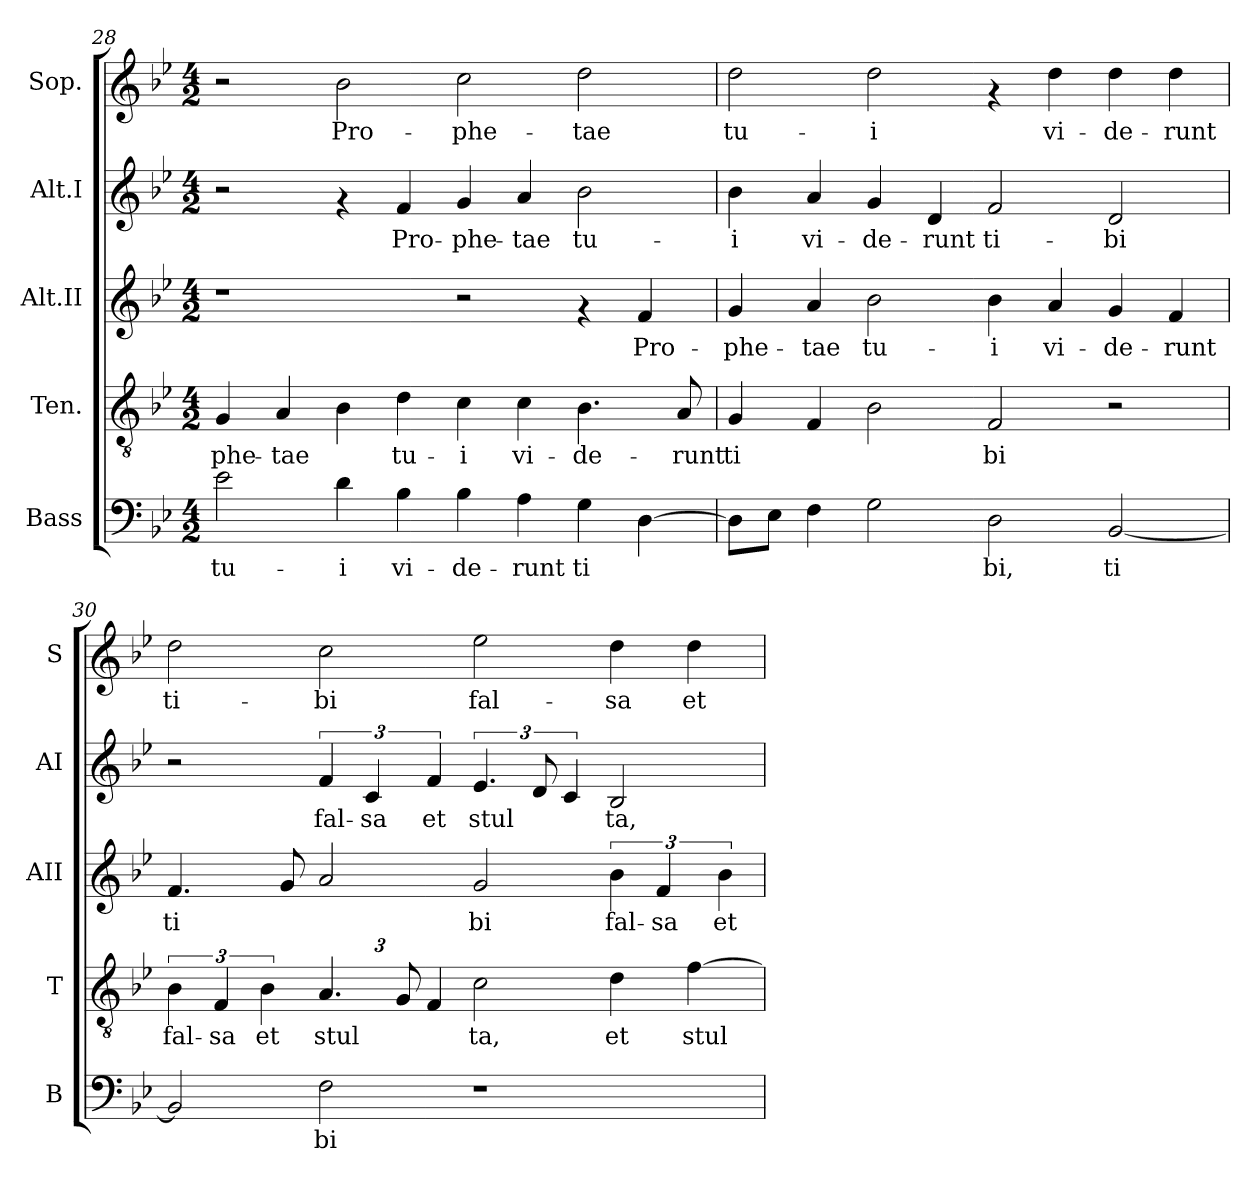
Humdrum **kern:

**kern	**text	**kern	**text	**kern	**text	**kern	**text	**kern	**text
*part5	*part5	*part4	*part4	*part3	*part3	*part2	*part2	*part1	*part1
*staff5	*staff5	*staff4	*staff4	*staff3	*staff3	*staff2	*staff2	*staff1	*staff1
*I"Bass	*	*I"Ten.	*	*I"Alt.II	*	*I"Alt.I	*	*I"Sop.	*
*I'B	*	*I'T	*	*I'AII	*	*I'AI	*	*I'S	*
*clefF4	*	*clefGv2	*	*clefG2	*	*clefG2	*	*clefG2	*
*k[b-e-]	*	*k[b-e-]	*	*k[b-e-]	*	*k[b-e-]	*	*k[b-e-]	*
*B-:	*	*B-:	*	*B-:	*	*B-:	*	*B-:	*
*M4/2	*	*M4/2	*	*M4/2	*	*M4/2	*	*M4/2	*
=28	=28	=28	=28	=28	=28	=28	=28	=28	=28
!	!LO:LY:b:cj	!	!LO:LY:b:cj	!	!	!	!	!	!
2e-\	tu-	4G/	-phe-	1r	.	2r	.	2r	.
!	!	!	!LO:LY:b:cj	!	!	!	!	!	!
.	.	4A/	-tae	.	.	.	.	.	.
!	!LO:LY:b:cj	!	!LO:LY:b:cj	!	!	!	!	!	!LO:LY:b:cj
4d\	-i	4B-\	.	.	.	4rf	.	2b-\	Pro-
!	!LO:LY:b:cj	!	!LO:LY:b:cj	!	!	!	!LO:LY:b:cj	!	!
4B-\	vi-	4d\	tu-	.	.	4f/	-Pro-	.	.
!	!LO:LY:b:cj	!	!LO:LY:b:cj	!	!	!	!LO:LY:b:cj	!	!LO:LY:b:cj
4B-\	-de-	4c\	-i	2r	.	4g/	-phe-	2cc\	-phe-
!	!LO:LY:b:cj	!	!LO:LY:b:cj	!	!	!	!LO:LY:b:cj	!	!
4A\	-runt	4c\	vi-	.	.	4a/	-tae	.	.
!	!LO:LY:b:cj	!	!LO:LY:b:cj	!	!	!	!LO:LY:b:cj	!	!LO:LY:b:cj
4G\	ti-	4.B-\	-de-	4rf	.	2b-\	tu-	2dd\	-tae
!	!LO:LY:b:cj	!	!	!	!LO:LY:b:cj	!	!	!	!
[>4D\	--	.	.	4f/	Pro-	.	.	.	.
!	!	!	!LO:LY:b:cj	!	!	!	!	!	!
.	.	8A/	-runt	.	.	.	.	.	.
=29	=29	=29	=29	=29	=29	=29	=29	=29	=29
!	!LO:LY:b:cj	!	!LO:LY:b:cj	!	!LO:LY:b:cj	!	!LO:LY:b:cj	!	!LO:LY:b:cj
8D\L]	--	4G/	ti-	4g/	-phe-	4b-\	-i	2dd\	tu-
!	!LO:LY:b:cj	!	!	!	!	!	!	!	!
8E-\J	--	.	.	.	.	.	.	.	.
!	!LO:LY:b:cj	!	!LO:LY:b:cj	!	!LO:LY:b:cj	!	!LO:LY:b:cj	!	!
4F\	--	4F/	--	4a/	-tae	4a/	vi-	.	.
!	!LO:LY:b:cj	!	!LO:LY:b:cj	!	!LO:LY:b:cj	!	!LO:LY:b:cj	!	!LO:LY:b:cj
2G\	--	2B-\	--	2b-\	tu-	4g/	-de-	2dd\	-i
!	!	!	!	!	!	!	!LO:LY:b:cj	!	!
.	.	.	.	.	.	4d/	-runt	.	.
!	!LO:LY:b:cj	!	!LO:LY:b:cj	!	!LO:LY:b:cj	!	!LO:LY:b:cj	!	!
2D\	-bi,	2F/	-bi	4b-\	-i	2f/	ti-	4rf	.
!	!	!	!	!	!LO:LY:b:cj	!	!	!	!LO:LY:b:cj
.	.	.	.	4a/	vi-	.	.	4dd\	vi-
!	!LO:LY:b:cj	!	!	!	!LO:LY:b:cj	!	!LO:LY:b:cj	!	!LO:LY:b:cj
[>2BB-/	ti-	2r	.	4g/	-de-	2d/	-bi	4dd\	-de-
!	!	!	!	!	!LO:LY:b:cj	!	!	!	!LO:LY:b:cj
.	.	.	.	4f/	-runt	.	.	4dd\	-runt
!!LO:PB:g=z
=30	=30	=30	=30	=30	=30	=30	=30	=30	=30
!	!LO:LY:b:cj	!	!LO:LY:b:cj	!	!LO:LY:b:cj	!	!	!	!LO:LY:b:cj
2BB-/]	--	6B-\	fal-	4.f/	ti-	2r	.	2dd\	ti-
*	*	*Xbrackettup	*	*	*	*	*	*	*
!	!	!	!LO:LY:b:cj	!	!	!	!	!	!
.	.	6F/	sa	.	.	.	.	.	.
!	!	!	!LO:LY:b:cj	!	!	!	!	!	!
.	.	6B-\	-et	.	.	.	.	.	.
!	!	!	!	!	!LO:LY:b:cj	!	!	!	!
.	.	.	.	8g/	--	.	.	.	.
!	!LO:LY:b:cj	!	!LO:LY:b:cj	!	!LO:LY:b:cj	!	!LO:LY:b:cj	!	!LO:LY:b:cj
2F\	-bi	6.A/	stul-	2a/	--	6f/	fal-	2cc\	-bi
!	!	!	!	!	!	!	!LO:LY:b:cj	!	!
.	.	.	.	.	.	6c/	-sa	.	.
!	!	!	!LO:LY:b:cj	!	!	!	!	!	!
.	.	12G/	--	.	.	.	.	.	.
!	!	!	!LO:LY:b:cj	!	!	!	!LO:LY:b:cj	!	!
.	.	6F/	--	.	.	6f/	et	.	.
!	!	!	!LO:LY:b:cj	!	!LO:LY:b:cj	!	!LO:LY:b:cj	!	!LO:LY:b:cj
1r	.	2c\	-ta,	2g/	-bi	6.e-/	stul-	2ee-\	fal-
!	!	!	!	!	!	!	!LO:LY:b:cj	!	!
.	.	.	.	.	.	12d/	--	.	.
!	!	!	!	!	!	!	!LO:LY:b:cj	!	!
.	.	.	.	.	.	6c/	--	.	.
!	!	!	!LO:LY:b:cj	!	!LO:LY:b:cj	!	!LO:LY:b:cj	!	!LO:LY:b:cj
.	.	4d\	et	6b-\	fal-	2B-/	-ta,	4dd\	-sa
*	*	*	*	*Xbrackettup	*	*	*	*	*
!	!	!	!	!	!LO:LY:b:cj	!	!	!	!
.	.	.	.	6f/	sa	.	.	.	.
!	!	!	!LO:LY:b:cj	!	!	!	!	!	!LO:LY:b:cj
.	.	[>4f\	stul-	.	.	.	.	4dd\	et
!	!	!	!	!	!LO:LY:b:cj	!	!	!	!
.	.	.	.	6b-\	-et	.	.	.	.
=	=	=	=	=	=	=	=	=	=
*-	*-	*-	*-	*-	*-	*-	*-	*-	*-
